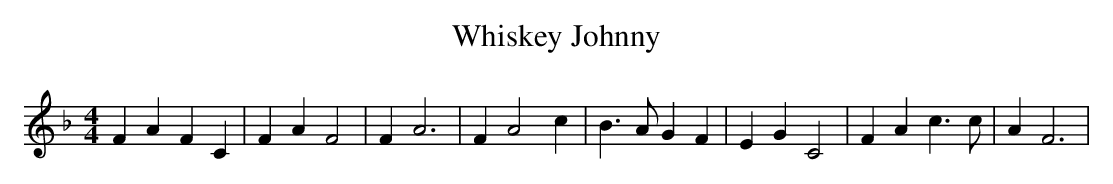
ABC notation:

X:1
T:Whiskey Johnny
M:4/4
L:1/4
K:F
 F A F C| F A F2| F A3| F A2 c| B3/2 A/2 G F| E G C2| F A c3/2 c/2|\
 A F3|
